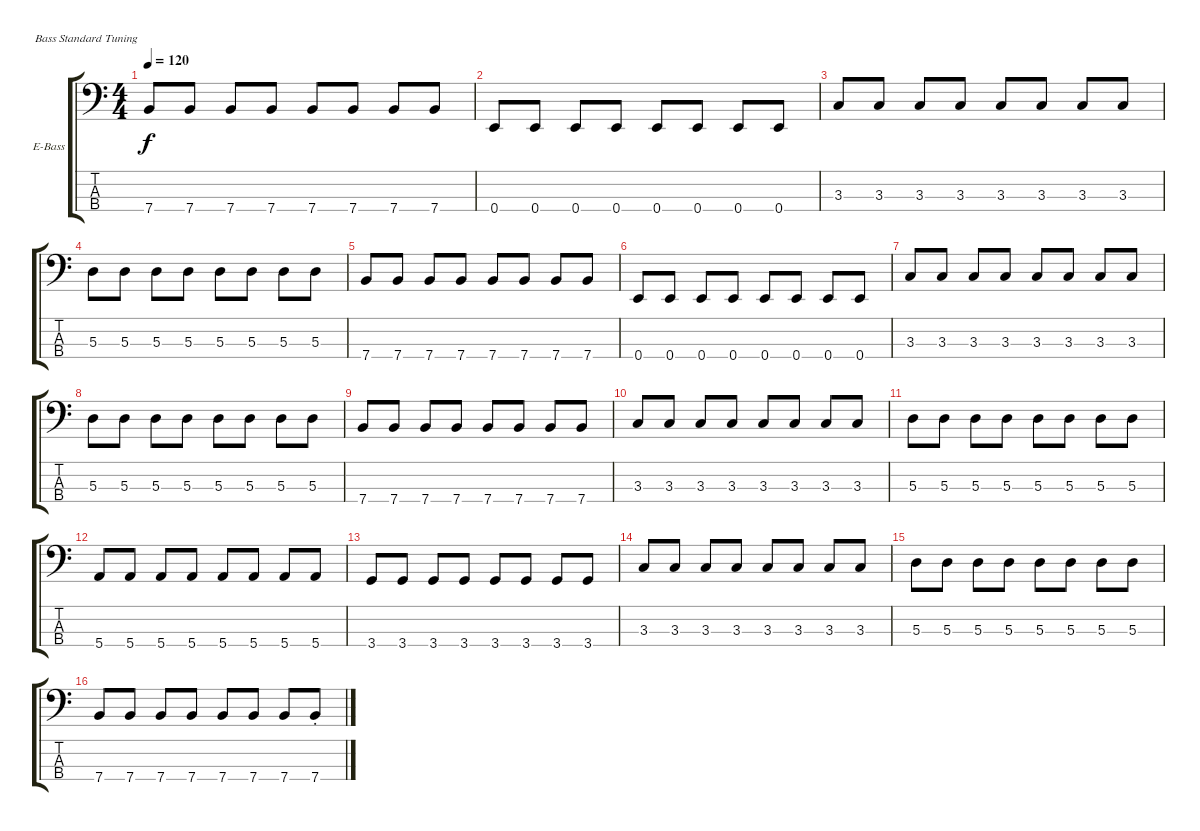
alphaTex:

\defaultSystemsLayout 4
\bracketExtendMode groupsimilarinstruments
\firstSystemTrackNameOrientation horizontal
\otherSystemsTrackNameOrientation horizontal
\track ("Fitty Wienhold" "E-Bass") {instrument electricbassfinger}
\staff {score tabs}
\tuning (G2 D2 A1 E1)
\ts (4 4)
\tempo 120
\clef f4
\ks c
7.4.8{dy f} 7.4.8 7.4.8 7.4.8 7.4.8 7.4.8 7.4.8 7.4.8 |
0.4.8 0.4.8 0.4.8 0.4.8 0.4.8 0.4.8 0.4.8 0.4.8 |
3.3.8 3.3.8 3.3.8 3.3.8 3.3.8 3.3.8 3.3.8 3.3.8 |
5.3.8 5.3.8 5.3.8 5.3.8 5.3.8 5.3.8 5.3.8 5.3.8 |
7.4.8 7.4.8 7.4.8 7.4.8 7.4.8 7.4.8 7.4.8 7.4.8 |
0.4.8 0.4.8 0.4.8 0.4.8 0.4.8 0.4.8 0.4.8 0.4.8 |
3.3.8 3.3.8 3.3.8 3.3.8 3.3.8 3.3.8 3.3.8 3.3.8 |
5.3.8 5.3.8 5.3.8 5.3.8 5.3.8 5.3.8 5.3.8 5.3.8 |
7.4.8 7.4.8 7.4.8 7.4.8 7.4.8 7.4.8 7.4.8 7.4.8 |
3.3.8 3.3.8 3.3.8 3.3.8 3.3.8 3.3.8 3.3.8 3.3.8 |
5.3.8 5.3.8 5.3.8 5.3.8 5.3.8 5.3.8 5.3.8 5.3.8 |
5.4.8 5.4.8 5.4.8 5.4.8 5.4.8 5.4.8 5.4.8 5.4.8 |
3.4.8 3.4.8 3.4.8 3.4.8 3.4.8 3.4.8 3.4.8 3.4.8 |
3.3.8 3.3.8 3.3.8 3.3.8 3.3.8 3.3.8 3.3.8 3.3.8 |
5.3.8 5.3.8 5.3.8 5.3.8 5.3.8 5.3.8 5.3.8 5.3.8 |
7.4.8 7.4.8 7.4.8 7.4.8 7.4.8 7.4.8 7.4.8 7.4{st}.8
